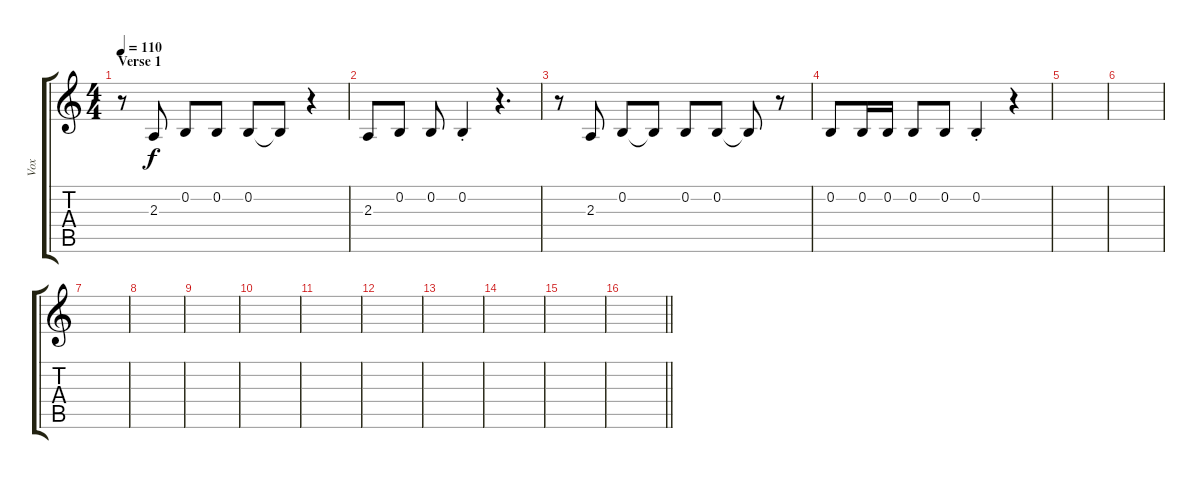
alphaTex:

\track ("Vox" "Vox") {instrument clarinet}
\staff {score tabs}
\tuning (E4 B3 G3 D3 A2 E2) {hide}
\ts (4 4)
\section ("" "Verse 1")
\tempo 110
\clef g2
\ks c
r.8{dy f} 2.3.8 0.2.8 0.2.8 0.2.8 0.2{t}.8 r.4 |
2.3.8 0.2.8 0.2.8 0.2{st}.4 r.4{d} |
r.8 2.3.8 0.2.8 0.2{t}.8 0.2.8 0.2.8 0.2{t}.8 r.8 |
0.2.8 0.2.16 0.2.16 0.2.8 0.2.8 0.2{st}.4 r.4 |
|
|
|
|
|
|
|
|
|
|
|
\barLineRight lightlight
